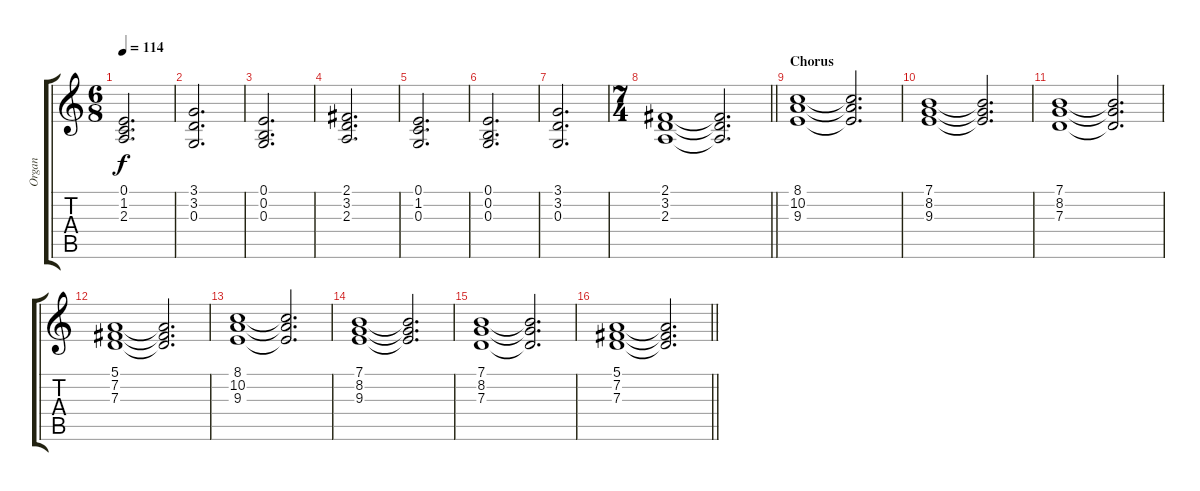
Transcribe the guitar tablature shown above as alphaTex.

\track ("Organ" "Organ") {instrument percussiveorgan}
\staff {score tabs}
\tuning (E4 B3 G3 D3 A2 E2) {hide}
\ts (6 8)
\tempo 114
\clef g2
\ks c
(0.1 1.2 2.3).2{d dy f} |
(3.1 3.2 0.3).2{d} |
(0.1 0.2 0.3).2{d} |
(2.1 3.2 2.3).2{d} |
(0.1 1.2 0.3).2{d} |
(0.1 0.2 0.3).2{d} |
(3.1 3.2 0.3).2{d} |
\ts (7 4)
\barLineRight lightlight
(2.1 3.2 2.3).1 (2.1{t} 3.2{t} 2.3{t}).2{d} |
\section ("" "Chorus")
(8.1 10.2 9.3).1 (8.1{t} 10.2{t} 9.3{t}).2{d} |
(7.1 8.2 9.3).1 (7.1{t} 8.2{t} 9.3{t}).2{d} |
(7.1 8.2 7.3).1 (7.1{t} 8.2{t} 7.3{t}).2{d} |
(5.1 7.2 7.3).1 (5.1{t} 7.2{t} 7.3{t}).2{d} |
(8.1 10.2 9.3).1 (8.1{t} 10.2{t} 9.3{t}).2{d} |
(7.1 8.2 9.3).1 (7.1{t} 8.2{t} 9.3{t}).2{d} |
(7.1 8.2 7.3).1 (7.1{t} 8.2{t} 7.3{t}).2{d} |
\barLineRight lightlight
(5.1 7.2 7.3).1 (5.1{t} 7.2{t} 7.3{t}).2{d}
